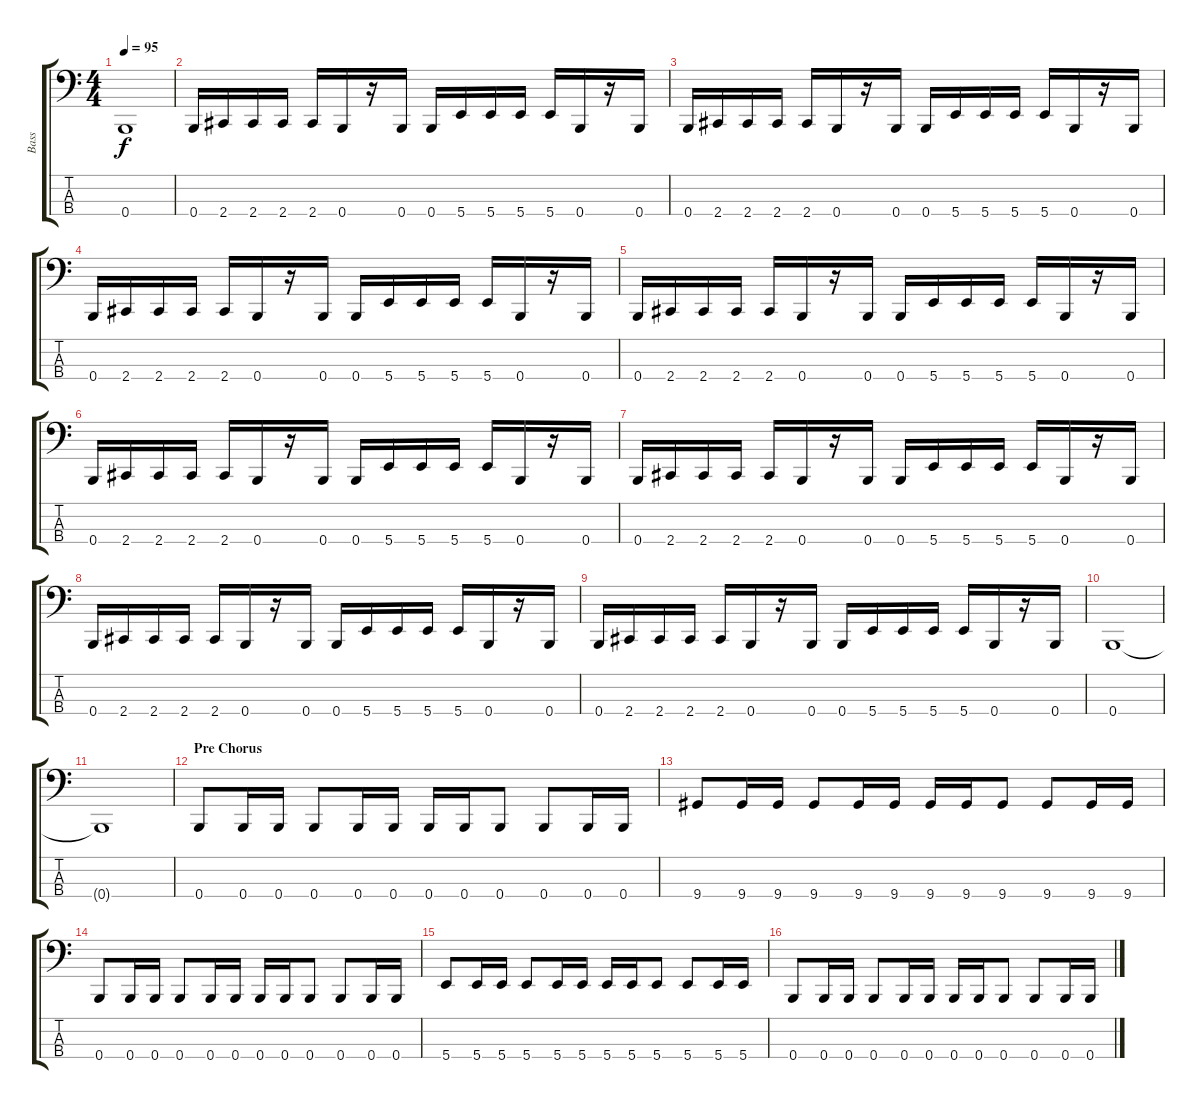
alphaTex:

\track ("Bass" "Bass") {instrument electricbassfinger}
\staff {score tabs}
\tuning (E2 B1 Gb1 B0) {hide}
\ts (4 4)
\tempo 95
\clef f4
\ks c
0.4.1{dy f} |
0.4.16 2.4.16 2.4.16 2.4.16 2.4.16 0.4.16 r.16 0.4.16 0.4.16 5.4.16 5.4.16 5.4.16 5.4.16 0.4.16 r.16 0.4.16 |
0.4.16 2.4.16 2.4.16 2.4.16 2.4.16 0.4.16 r.16 0.4.16 0.4.16 5.4.16 5.4.16 5.4.16 5.4.16 0.4.16 r.16 0.4.16 |
0.4.16 2.4.16 2.4.16 2.4.16 2.4.16 0.4.16 r.16 0.4.16 0.4.16 5.4.16 5.4.16 5.4.16 5.4.16 0.4.16 r.16 0.4.16 |
0.4.16 2.4.16 2.4.16 2.4.16 2.4.16 0.4.16 r.16 0.4.16 0.4.16 5.4.16 5.4.16 5.4.16 5.4.16 0.4.16 r.16 0.4.16 |
0.4.16 2.4.16 2.4.16 2.4.16 2.4.16 0.4.16 r.16 0.4.16 0.4.16 5.4.16 5.4.16 5.4.16 5.4.16 0.4.16 r.16 0.4.16 |
0.4.16 2.4.16 2.4.16 2.4.16 2.4.16 0.4.16 r.16 0.4.16 0.4.16 5.4.16 5.4.16 5.4.16 5.4.16 0.4.16 r.16 0.4.16 |
0.4.16 2.4.16 2.4.16 2.4.16 2.4.16 0.4.16 r.16 0.4.16 0.4.16 5.4.16 5.4.16 5.4.16 5.4.16 0.4.16 r.16 0.4.16 |
0.4.16 2.4.16 2.4.16 2.4.16 2.4.16 0.4.16 r.16 0.4.16 0.4.16 5.4.16 5.4.16 5.4.16 5.4.16 0.4.16 r.16 0.4.16 |
0.4.1 |
0.4{t}.1 |
\section ("" "Pre Chorus")
0.4.8 0.4.16 0.4.16 0.4.8 0.4.16 0.4.16 0.4.16 0.4.16 0.4.8 0.4.8 0.4.16 0.4.16 |
9.4.8 9.4.16 9.4.16 9.4.8 9.4.16 9.4.16 9.4.16 9.4.16 9.4.8 9.4.8 9.4.16 9.4.16 |
0.4.8 0.4.16 0.4.16 0.4.8 0.4.16 0.4.16 0.4.16 0.4.16 0.4.8 0.4.8 0.4.16 0.4.16 |
5.4.8 5.4.16 5.4.16 5.4.8 5.4.16 5.4.16 5.4.16 5.4.16 5.4.8 5.4.8 5.4.16 5.4.16 |
0.4.8 0.4.16 0.4.16 0.4.8 0.4.16 0.4.16 0.4.16 0.4.16 0.4.8 0.4.8 0.4.16 0.4.16
